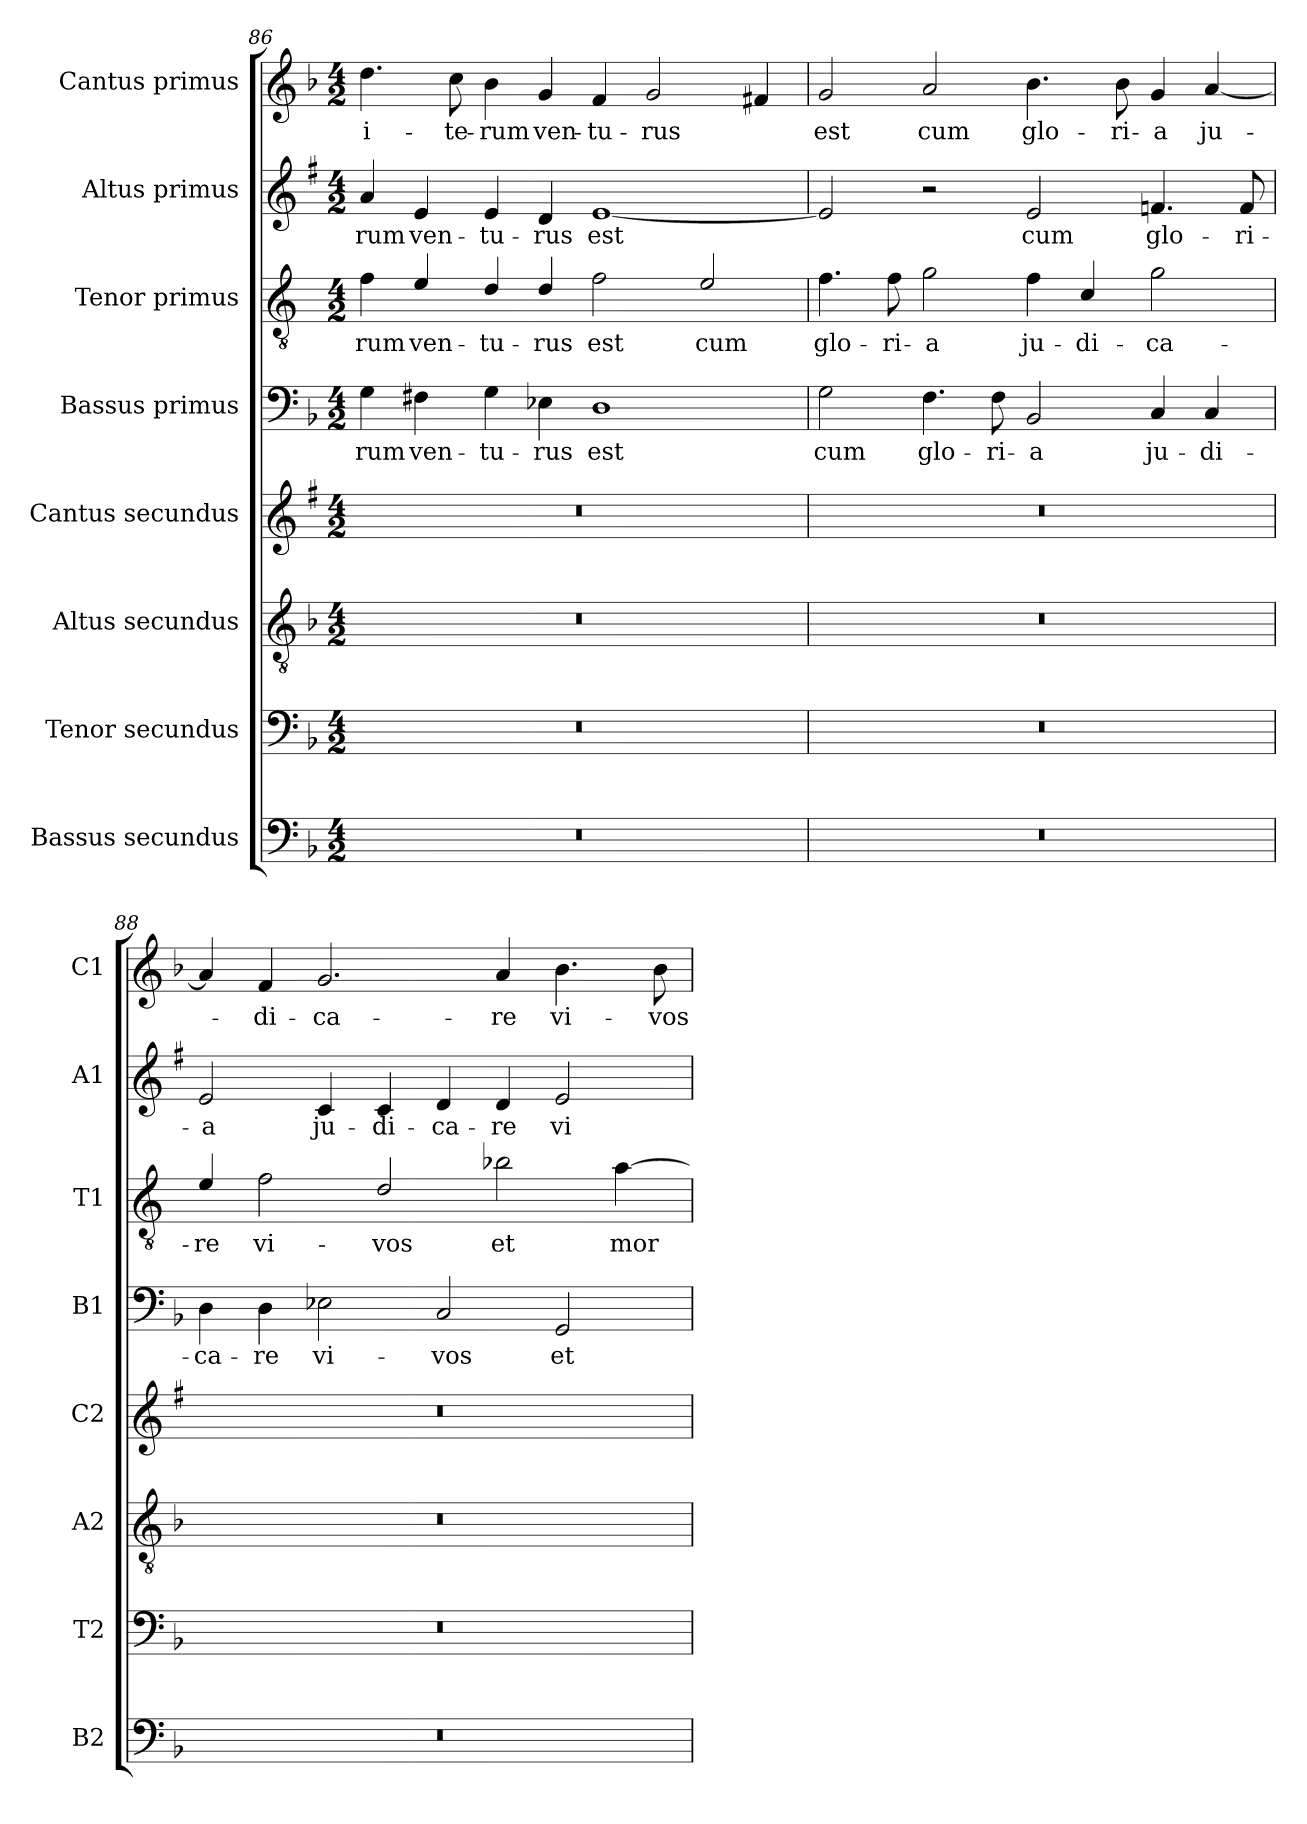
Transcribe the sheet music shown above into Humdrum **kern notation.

**kern	**kern	**kern	**kern	**kern	**text	**kern	**text	**kern	**text	**kern	**text
*part8	*part7	*part6	*part5	*part4	*part4	*part3	*part3	*part2	*part2	*part1	*part1
*staff8	*staff7	*staff6	*staff5	*staff4	*staff4	*staff3	*staff3	*staff2	*staff2	*staff1	*staff1
*I"Bassus secundus	*I"Tenor secundus	*I"Altus secundus	*I"Cantus secundus	*I"Bassus primus	*	*I"Tenor primus	*	*I"Altus primus	*	*I"Cantus primus	*
*I'B2	*I'T2	*I'A2	*I'C2	*I'B1	*	*I'T1	*	*I'A1	*	*I'C1	*
*clefF4	*clefF4	*clefGv2	*clefG2	*clefF4	*	*clefGv2	*	*clefG2	*	*clefG2	*
*	*	*	*ITrd1c2	*	*	*ITrd4c7	*	*ITrd1c2	*	*	*
*k[b-]	*k[b-]	*k[b-]	*k[b-]	*k[b-]	*	*k[b-]	*	*k[b-]	*	*k[b-]	*
*F:	*F:	*F:	*F:	*F:	*	*F:	*	*F:	*	*F:	*
*M4/2	*M4/2	*M4/2	*M4/2	*M4/2	*	*M4/2	*	*M4/2	*	*M4/2	*
=86	=86	=86	=86	=86	=86	=86	=86	=86	=86	=86	=86
!	!	!	!	!	!LO:LY:b	!	!LO:LY:b	!	!LO:LY:b	!	!LO:LY:b
0r	0r	0r	0r	4G\	-rum	4B-\	-rum	4g/	-rum	4.dd\	i-
!	!	!	!	!	!LO:LY:b	!	!LO:LY:b	!	!LO:LY:b	!	!
.	.	.	.	4F#X\	ven-	4A/	ven-	4d/	ven-	.	.
!	!	!	!	!	!	!	!	!	!	!	!LO:LY:b
.	.	.	.	.	.	.	.	.	.	8cc\	-te-
!	!	!	!	!	!LO:LY:b	!	!LO:LY:b	!	!LO:LY:b	!	!LO:LY:b
.	.	.	.	4G\	-tu-	4G/	-tu-	4d/	-tu-	4b-\	-rum
!	!	!	!	!	!LO:LY:b	!	!LO:LY:b	!	!LO:LY:b	!	!LO:LY:b
.	.	.	.	4E-X\	-rus	4G/	-rus	4c/	-rus	4g/	ven-
!	!	!	!	!	!LO:LY:b	!	!LO:LY:b	!	!LO:LY:b	!	!LO:LY:b
.	.	.	.	1D	est	2B-\	est	[1d	est	4f/	-tu-
!	!	!	!	!	!	!	!	!	!	!	!LO:LY:b
.	.	.	.	.	.	.	.	.	.	2g/	-rus
!	!	!	!	!	!	!	!LO:LY:b	!	!	!	!
.	.	.	.	.	.	2A/	cum	.	.	.	.
.	.	.	.	.	.	.	.	.	.	4f#X/	.
=87	=87	=87	=87	=87	=87	=87	=87	=87	=87	=87	=87
!	!	!	!	!	!LO:LY:b	!	!LO:LY:b	!	!	!	!LO:LY:b
0r	0r	0r	0r	2G\	cum	4.B-\	glo-	2d/]	.	2g/	est
!	!	!	!	!	!	!	!LO:LY:b	!	!	!	!
.	.	.	.	.	.	8B-\	-ri-	.	.	.	.
!	!	!	!	!	!LO:LY:b	!	!LO:LY:b	!	!	!	!LO:LY:b
.	.	.	.	4.F\	glo-	2c\	-a	2r	.	2a/	cum
!	!	!	!	!	!LO:LY:b	!	!	!	!	!	!
.	.	.	.	8F\	-ri-	.	.	.	.	.	.
!	!	!	!	!	!LO:LY:b	!	!LO:LY:b	!	!LO:LY:b	!	!LO:LY:b
.	.	.	.	2BB-/	-a	4B-\	ju-	2d/	cum	4.b-\	glo-
!	!	!	!	!	!	!	!LO:LY:b	!	!	!	!
.	.	.	.	.	.	4F/	-di-	.	.	.	.
!	!	!	!	!	!	!	!	!	!	!	!LO:LY:b
.	.	.	.	.	.	.	.	.	.	8b-\	-ri-
!	!	!	!	!	!LO:LY:b	!	!LO:LY:b	!	!LO:LY:b	!	!LO:LY:b
.	.	.	.	4C/	ju-	2c\	-ca-	4.e-X/	glo-	4g/	-a
!	!	!	!	!	!LO:LY:b	!	!	!	!	!	!LO:LY:b
.	.	.	.	4C/	-di-	.	.	.	.	[4a/	ju-
!	!	!	!	!	!	!	!	!	!LO:LY:b	!	!
.	.	.	.	.	.	.	.	8e-/	-ri-	.	.
!!LO:LB:g=z
=88	=88	=88	=88	=88	=88	=88	=88	=88	=88	=88	=88
!	!	!	!	!	!LO:LY:b	!	!LO:LY:b	!	!LO:LY:b	!	!
0r	0r	0r	0r	4D\	-ca-	4A/	-re	2d/	-a	4a/]	.
!	!	!	!	!	!LO:LY:b	!	!LO:LY:b	!	!	!	!LO:LY:b
.	.	.	.	4D\	-re	2B-\	vi-	.	.	4f/	-di-
!	!	!	!	!	!LO:LY:b	!	!	!	!LO:LY:b	!	!LO:LY:b
.	.	.	.	2E-X\	vi-	.	.	4B-/	ju-	2.g/	-ca-
!	!	!	!	!	!	!	!LO:LY:b	!	!LO:LY:b	!	!
.	.	.	.	.	.	2G/	-vos	4B-/	-di-	.	.
!	!	!	!	!	!LO:LY:b	!	!	!	!LO:LY:b	!	!
.	.	.	.	2C/	-vos	.	.	4c/	-ca-	.	.
!	!	!	!	!	!	!	!LO:LY:b	!	!LO:LY:b	!	!LO:LY:b
.	.	.	.	.	.	2e-X\	et	4c/	-re	4a/	-re
!	!	!	!	!	!LO:LY:b	!	!	!	!LO:LY:b	!	!LO:LY:b
.	.	.	.	2GG/	et	.	.	2d/	vi-	4.b-\	vi-
!	!	!	!	!	!	!	!LO:LY:b	!	!	!	!
.	.	.	.	.	.	[4d\	mor-	.	.	.	.
!	!	!	!	!	!	!	!	!	!	!	!LO:LY:b
.	.	.	.	.	.	.	.	.	.	8b-\	-vos
=	=	=	=	=	=	=	=	=	=	=	=
*-	*-	*-	*-	*-	*-	*-	*-	*-	*-	*-	*-
